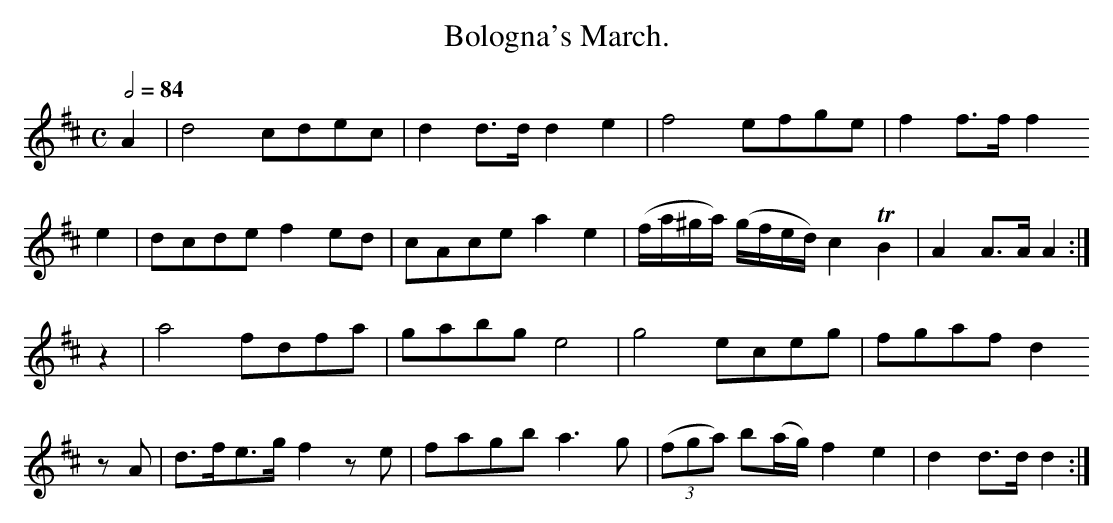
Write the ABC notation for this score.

X:1
T:Bologna's March.
M:C
L:1/8
Q:1/2=84
K:D
A2|d4     cdec|d2d>d d2e2|   f4                    efge|f2f>f f2
e2|dcde   f2ed|cAce  a2e2|  (f/a/^g/a/) (g/f/e/d/) c2TB2|A2A>A A2:|
z2|a4     fdfa|gabg  e4  |   g4                    eceg|fgaf  d2
zA|d>fe>g f2ze|fagb  a3 g|(3(fga)        b(a/g/)   f2 e2|d2d>d d2:|
